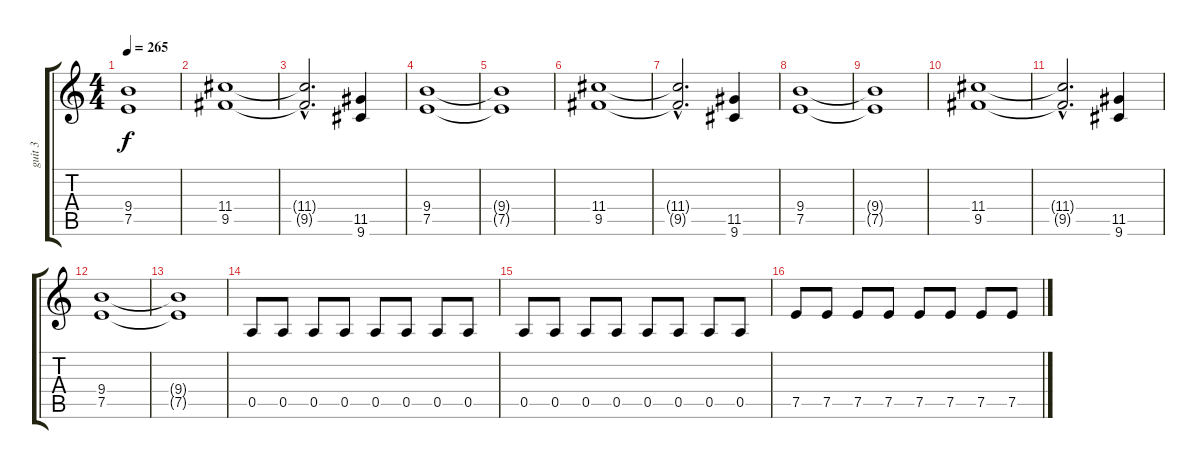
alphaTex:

\track ("guit 3" "guit 3") {instrument distortionguitar}
\staff {score tabs}
\tuning (E4 B3 G3 D3 A2 E2) {hide}
\ts (4 4)
\tempo 265
\clef g2
\ks c
(9.4{t} 7.5{t}).1{dy f} |
(11.4 9.5).1 |
(11.4{hac t} 9.5{hac t}).2{d} (11.5 9.6).4 |
(9.4 7.5).1 |
(9.4{t} 7.5{t}).1 |
(11.4 9.5).1 |
(11.4{hac t} 9.5{hac t}).2{d} (11.5 9.6).4 |
(9.4 7.5).1 |
(9.4{t} 7.5{t}).1 |
(11.4 9.5).1 |
(11.4{hac t} 9.5{hac t}).2{d} (11.5 9.6).4 |
(9.4 7.5).1 |
(9.4{t} 7.5{t}).1 |
0.5.8 0.5.8 0.5.8 0.5.8 0.5.8 0.5.8 0.5.8 0.5.8 |
0.5.8 0.5.8 0.5.8 0.5.8 0.5.8 0.5.8 0.5.8 0.5.8 |
7.5.8 7.5.8 7.5.8 7.5.8 7.5.8 7.5.8 7.5.8 7.5.8
